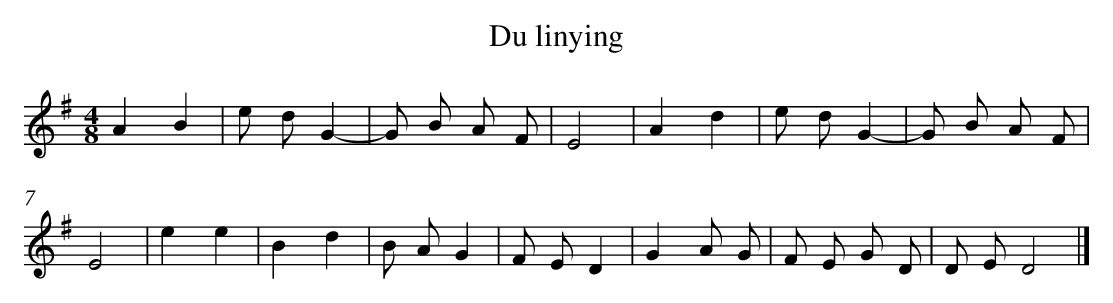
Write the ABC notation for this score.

X:1
T: Du linying
L: 1/8
M: 4/8
K: G
A2B2 [I:setbarnb 1]|
e dG2- |
G B A F |
E4 |
A2d2 |
e dG2- |
G B A F |
E4 |
e2e2 |
B2d2 |
B AG2 |
F ED2 |
G2A G |
F E G D |
D ED4 |]
